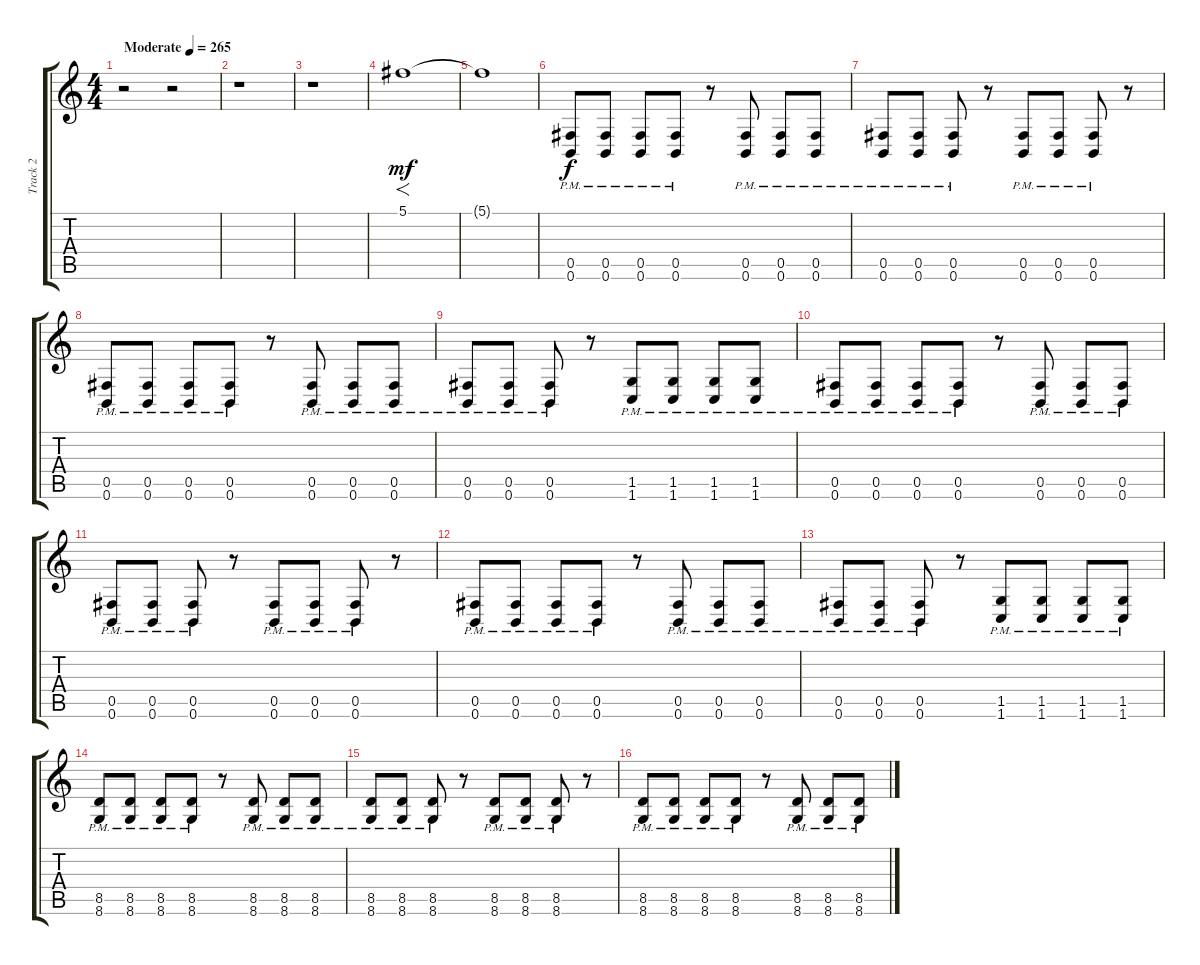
\track ("Track 2" "Track 2") {instrument distortionguitar}
\staff {score tabs}
\tuning (Db4 Ab3 E3 B2 Gb2 B1) {hide}
\ts (4 4)
\tempo (265 "Moderate")
\clef g2
\ks c
r.2{dy mf instrument distortionguitar} r.2 |
r.1 |
r.1 |
5.1.1{f} |
5.1{t}.1 |
(0.5{pm} 0.6{pm}).8{dy f} (0.5{pm} 0.6{pm}).8 (0.5{pm} 0.6{pm}).8 (0.5{pm} 0.6{pm}).8 r.8 (0.5{pm} 0.6{pm}).8 (0.5{pm} 0.6{pm}).8 (0.5{pm} 0.6{pm}).8 |
(0.5{pm} 0.6{pm}).8 (0.5{pm} 0.6{pm}).8 (0.5{pm} 0.6{pm}).8 r.8 (0.5{pm} 0.6{pm}).8 (0.5{pm} 0.6{pm}).8 (0.5{pm} 0.6{pm}).8 r.8 |
(0.5{pm} 0.6{pm}).8 (0.5{pm} 0.6{pm}).8 (0.5{pm} 0.6{pm}).8 (0.5{pm} 0.6{pm}).8 r.8 (0.5{pm} 0.6{pm}).8 (0.5{pm} 0.6{pm}).8 (0.5{pm} 0.6{pm}).8 |
(0.5{pm} 0.6{pm}).8 (0.5{pm} 0.6{pm}).8 (0.5{pm} 0.6{pm}).8 r.8 (1.5 1.6{pm}).8 (1.5{pm} 1.6{pm}).8 (1.5{pm} 1.6{pm}).8 (1.5{pm} 1.6{pm}).8 |
(0.5{pm} 0.6{pm}).8 (0.5{pm} 0.6{pm}).8 (0.5{pm} 0.6{pm}).8 (0.5{pm} 0.6{pm}).8 r.8 (0.5{pm} 0.6{pm}).8 (0.5{pm} 0.6{pm}).8 (0.5{pm} 0.6{pm}).8 |
(0.5{pm} 0.6{pm}).8 (0.5{pm} 0.6{pm}).8 (0.5{pm} 0.6{pm}).8 r.8 (0.5{pm} 0.6{pm}).8 (0.5{pm} 0.6{pm}).8 (0.5{pm} 0.6{pm}).8 r.8 |
(0.5{pm} 0.6{pm}).8 (0.5{pm} 0.6{pm}).8 (0.5{pm} 0.6{pm}).8 (0.5{pm} 0.6{pm}).8 r.8 (0.5{pm} 0.6{pm}).8 (0.5{pm} 0.6{pm}).8 (0.5{pm} 0.6{pm}).8 |
(0.5{pm} 0.6{pm}).8 (0.5{pm} 0.6{pm}).8 (0.5{pm} 0.6{pm}).8 r.8 (1.5 1.6{pm}).8 (1.5{pm} 1.6{pm}).8 (1.5{pm} 1.6{pm}).8 (1.5{pm} 1.6{pm}).8 |
(8.5{pm} 8.6{pm}).8 (8.5{pm} 8.6{pm}).8 (8.5{pm} 8.6{pm}).8 (8.5{pm} 8.6{pm}).8 r.8 (8.5{pm} 8.6{pm}).8 (8.5{pm} 8.6{pm}).8 (8.5{pm} 8.6{pm}).8 |
(8.5{pm} 8.6{pm}).8 (8.5{pm} 8.6{pm}).8 (8.5{pm} 8.6{pm}).8 r.8 (8.5{pm} 8.6{pm}).8 (8.5{pm} 8.6{pm}).8 (8.5{pm} 8.6{pm}).8 r.8 |
(8.5{pm} 8.6{pm}).8 (8.5{pm} 8.6{pm}).8 (8.5{pm} 8.6{pm}).8 (8.5{pm} 8.6{pm}).8 r.8 (8.5{pm} 8.6{pm}).8 (8.5{pm} 8.6{pm}).8 (8.5{pm} 8.6{pm}).8
